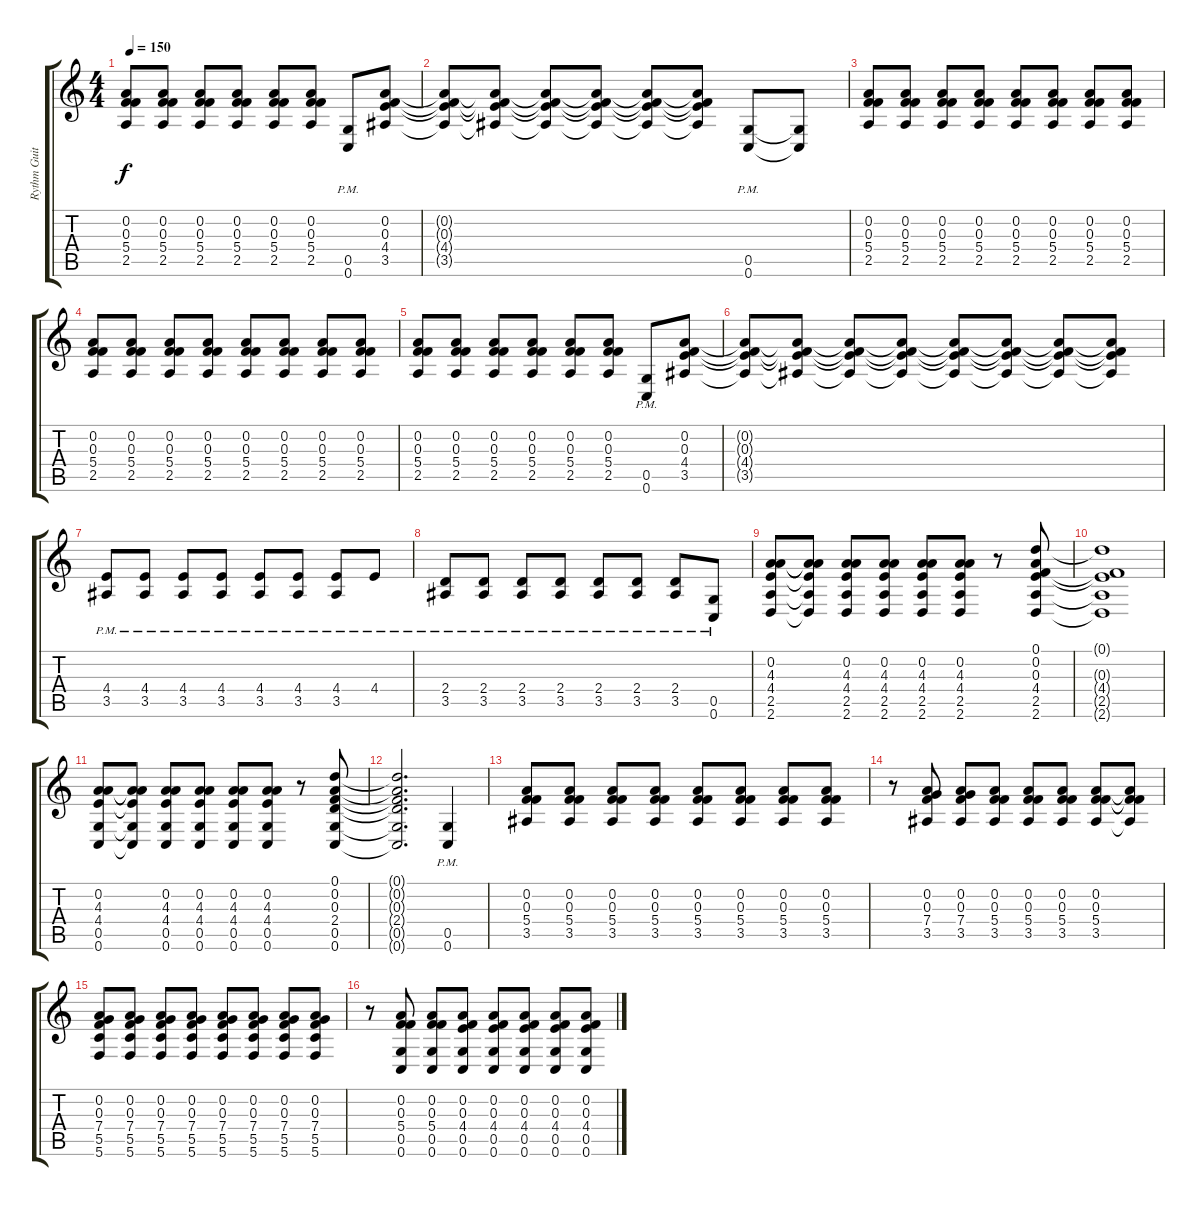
\track ("Rythm Guitar" "Rythm Guit") {instrument overdrivenguitar}
\staff {score tabs}
\tuning (D4 A3 F3 C3 G2 C2) {hide}
\ts (4 4)
\tempo 150
\clef g2
\ks c
(0.2 0.3 5.4 2.5).8{dy f} (0.2 0.3 5.4 2.5).8 (0.2 0.3 5.4 2.5).8 (0.2 0.3 5.4 2.5).8 (0.2 0.3 5.4 2.5).8 (0.2 0.3 5.4 2.5).8 (0.5{pm} 0.6{pm}).8 (0.2 0.3 4.4 3.5).8 |
(0.2{t} 0.3{t} 4.4{t} 3.5{t}).8 (0.2{t} 0.3{t} 4.4{t} 3.5{t}).8 (0.2{t} 0.3{t} 4.4{t} 3.5{t}).8 (0.2{t} 0.3{t} 4.4{t} 3.5{t}).8 (0.2{t} 0.3{t} 4.4{t} 3.5{t}).8 (0.2{t} 0.3{t} 4.4{t} 3.5{t}).8 (0.5{pm} 0.6{pm}).8 (0.5{t} 0.6{t}).8 |
(0.2 0.3 5.4 2.5).8 (0.2 0.3 5.4 2.5).8 (0.2 0.3 5.4 2.5).8 (0.2 0.3 5.4 2.5).8 (0.2 0.3 5.4 2.5).8 (0.2 0.3 5.4 2.5).8 (0.2 0.3 5.4 2.5).8 (0.2 0.3 5.4 2.5).8 |
(0.2 0.3 5.4 2.5).8 (0.2 0.3 5.4 2.5).8 (0.2 0.3 5.4 2.5).8 (0.2 0.3 5.4 2.5).8 (0.2 0.3 5.4 2.5).8 (0.2 0.3 5.4 2.5).8 (0.2 0.3 5.4 2.5).8 (0.2 0.3 5.4 2.5).8 |
(0.2 0.3 5.4 2.5).8 (0.2 0.3 5.4 2.5).8 (0.2 0.3 5.4 2.5).8 (0.2 0.3 5.4 2.5).8 (0.2 0.3 5.4 2.5).8 (0.2 0.3 5.4 2.5).8 (0.5{pm} 0.6{pm}).8 (0.2 0.3 4.4 3.5).8 |
(0.2{t} 0.3{t} 4.4{t} 3.5{t}).8 (0.2{t} 0.3{t} 4.4{t} 3.5{t}).8 (0.2{t} 0.3{t} 4.4{t} 3.5{t}).8 (0.2{t} 0.3{t} 4.4{t} 3.5{t}).8 (0.2{t} 0.3{t} 4.4{t} 3.5{t}).8 (0.2{t} 0.3{t} 4.4{t} 3.5{t}).8 (0.2{t} 0.3{t} 4.4{t} 3.5{t}).8 (0.2{t} 0.3{t} 4.4{t} 3.5{t}).8 |
(4.4{pm} 3.5{pm}).8 (4.4{pm} 3.5{pm}).8 (4.4{pm} 3.5{pm}).8 (4.4{pm} 3.5{pm}).8 (4.4{pm} 3.5{pm}).8 (4.4{pm} 3.5{pm}).8 (4.4{pm} 3.5{pm}).8 4.4{pm}.8 |
(2.4{pm} 3.5{pm}).8 (2.4{pm} 3.5{pm}).8 (2.4{pm} 3.5{pm}).8 (2.4{pm} 3.5{pm}).8 (2.4{pm} 3.5{pm}).8 (2.4{pm} 3.5{pm}).8 (2.4{pm} 3.5{pm}).8 (0.5{pm} 0.6).8 |
(0.2 4.3 4.4 2.5 2.6).8 (0.2{t} 4.3{t} 4.4{t} 2.5{t} 2.6{t}).8 (0.2 4.3 4.4 2.5 2.6).8 (0.2 4.3 4.4 2.5 2.6).8 (0.2 4.3 4.4 2.5 2.6).8 (0.2 4.3 4.4 2.5 2.6).8 r.8 (0.1 0.2 0.3 4.4 2.5 2.6).8 |
(0.1{t} 0.3{t} 4.4{t} 2.5{t} 2.6{t}).1 |
(0.2 4.3 4.4 0.5 0.6).8 (0.2{t} 4.3{t} 4.4{t} 0.5{t} 0.6{t}).8 (0.2 4.3 4.4 0.5 0.6).8 (0.2 4.3 4.4 0.5 0.6).8 (0.2 4.3 4.4 0.5 0.6).8 (0.2 4.3 4.4 0.5 0.6).8 r.8 (0.1 0.2 0.3 2.4 0.5 0.6).8 |
(0.1{t} 0.2{t} 0.3{t} 2.4{t} 0.5{t} 0.6{t}).2{d} (0.5{pm} 0.6{pm}).4 |
(0.2 0.3 5.4 3.5).8 (0.2 0.3 5.4 3.5).8 (0.2 0.3 5.4 3.5).8 (0.2 0.3 5.4 3.5).8 (0.2 0.3 5.4 3.5).8 (0.2 0.3 5.4 3.5).8 (0.2 0.3 5.4 3.5).8 (0.2 0.3 5.4 3.5).8 |
r.8 (0.2 0.3 7.4 3.5).8 (0.2 0.3 7.4 3.5).8 (0.2 0.3 5.4 3.5).8 (0.2 0.3 5.4 3.5).8 (0.2 0.3 5.4 3.5).8 (0.2 0.3 5.4 3.5).8 (0.2{t} 0.3{t} 5.4{t} 3.5{t}).8 |
(0.2 0.3 7.4 5.5 5.6).8 (0.2 0.3 7.4 5.5 5.6).8 (0.2 0.3 7.4 5.5 5.6).8 (0.2 0.3 7.4 5.5 5.6).8 (0.2 0.3 7.4 5.5 5.6).8 (0.2 0.3 7.4 5.5 5.6).8 (0.2 0.3 7.4 5.5 5.6).8 (0.2 0.3 7.4 5.5 5.6).8 |
r.8 (0.2 0.3 5.4 0.5 0.6).8 (0.2 0.3 5.4 0.5 0.6).8 (0.2 0.3 4.4 0.5 0.6).8 (0.2 0.3 4.4 0.5 0.6).8 (0.2 0.3 4.4 0.5 0.6).8 (0.2 0.3 4.4 0.5 0.6).8 (0.2 0.3 4.4 0.5 0.6).8
